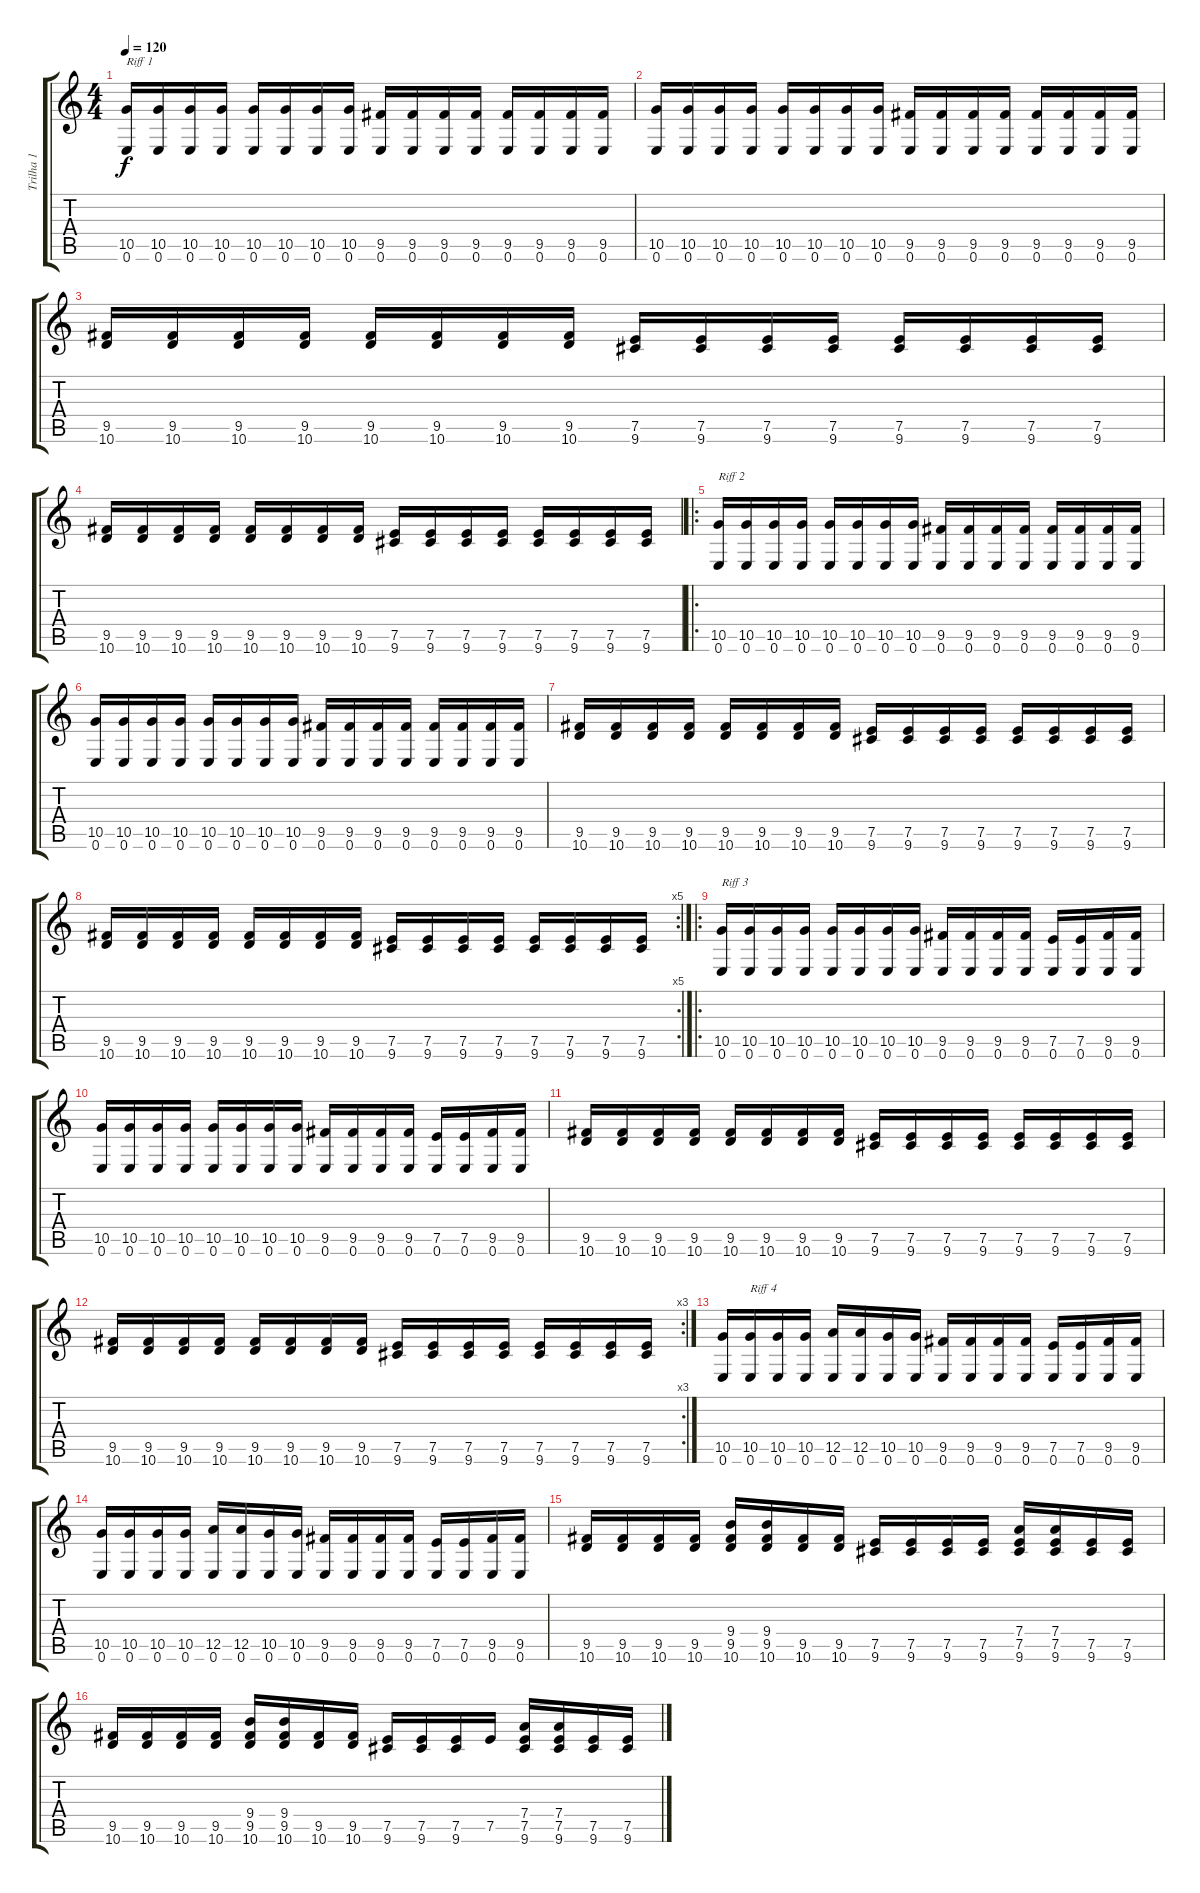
\track ("Trilha 1" "Trilha 1") {instrument acousticguitarnylon}
\staff {score tabs}
\tuning (E4 B3 G3 D3 A2 E2) {hide}
\ts (4 4)
\tempo 120
\clef g2
\ks c
(10.5 0.6).16{txt "Riff 1" dy f instrument acousticguitarnylon} (10.5 0.6).16 (10.5 0.6).16 (10.5 0.6).16 (10.5 0.6).16 (10.5 0.6).16 (10.5 0.6).16 (10.5 0.6).16 (9.5 0.6).16 (9.5 0.6).16 (9.5 0.6).16 (9.5 0.6).16 (9.5 0.6).16 (9.5 0.6).16 (9.5 0.6).16 (9.5 0.6).16 |
(10.5 0.6).16 (10.5 0.6).16 (10.5 0.6).16 (10.5 0.6).16 (10.5 0.6).16 (10.5 0.6).16 (10.5 0.6).16 (10.5 0.6).16 (9.5 0.6).16 (9.5 0.6).16 (9.5 0.6).16 (9.5 0.6).16 (9.5 0.6).16 (9.5 0.6).16 (9.5 0.6).16 (9.5 0.6).16 |
(9.5 10.6).16 (9.5 10.6).16 (9.5 10.6).16 (9.5 10.6).16 (9.5 10.6).16 (9.5 10.6).16 (9.5 10.6).16 (9.5 10.6).16 (7.5 9.6).16 (7.5 9.6).16 (7.5 9.6).16 (7.5 9.6).16 (7.5 9.6).16 (7.5 9.6).16 (7.5 9.6).16 (7.5 9.6).16 |
(9.5 10.6).16 (9.5 10.6).16 (9.5 10.6).16 (9.5 10.6).16 (9.5 10.6).16 (9.5 10.6).16 (9.5 10.6).16 (9.5 10.6).16 (7.5 9.6).16 (7.5 9.6).16 (7.5 9.6).16 (7.5 9.6).16 (7.5 9.6).16 (7.5 9.6).16 (7.5 9.6).16 (7.5 9.6).16 |
\ro
(10.5 0.6).16{txt "Riff 2"} (10.5 0.6).16 (10.5 0.6).16 (10.5 0.6).16 (10.5 0.6).16 (10.5 0.6).16 (10.5 0.6).16 (10.5 0.6).16 (9.5 0.6).16 (9.5 0.6).16 (9.5 0.6).16 (9.5 0.6).16 (9.5 0.6).16 (9.5 0.6).16 (9.5 0.6).16 (9.5 0.6).16 |
(10.5 0.6).16 (10.5 0.6).16 (10.5 0.6).16 (10.5 0.6).16 (10.5 0.6).16 (10.5 0.6).16 (10.5 0.6).16 (10.5 0.6).16 (9.5 0.6).16 (9.5 0.6).16 (9.5 0.6).16 (9.5 0.6).16 (9.5 0.6).16 (9.5 0.6).16 (9.5 0.6).16 (9.5 0.6).16 |
(9.5 10.6).16 (9.5 10.6).16 (9.5 10.6).16 (9.5 10.6).16 (9.5 10.6).16 (9.5 10.6).16 (9.5 10.6).16 (9.5 10.6).16 (7.5 9.6).16 (7.5 9.6).16 (7.5 9.6).16 (7.5 9.6).16 (7.5 9.6).16 (7.5 9.6).16 (7.5 9.6).16 (7.5 9.6).16 |
\rc 5
(9.5 10.6).16 (9.5 10.6).16 (9.5 10.6).16 (9.5 10.6).16 (9.5 10.6).16 (9.5 10.6).16 (9.5 10.6).16 (9.5 10.6).16 (7.5 9.6).16 (7.5 9.6).16 (7.5 9.6).16 (7.5 9.6).16 (7.5 9.6).16 (7.5 9.6).16 (7.5 9.6).16 (7.5 9.6).16 |
\ro
(10.5 0.6).16{txt "Riff 3"} (10.5 0.6).16 (10.5 0.6).16 (10.5 0.6).16 (10.5 0.6).16 (10.5 0.6).16 (10.5 0.6).16 (10.5 0.6).16 (9.5 0.6).16 (9.5 0.6).16 (9.5 0.6).16 (9.5 0.6).16 (7.5 0.6).16 (7.5 0.6).16 (9.5 0.6).16 (9.5 0.6).16 |
(10.5 0.6).16 (10.5 0.6).16 (10.5 0.6).16 (10.5 0.6).16 (10.5 0.6).16 (10.5 0.6).16 (10.5 0.6).16 (10.5 0.6).16 (9.5 0.6).16 (9.5 0.6).16 (9.5 0.6).16 (9.5 0.6).16 (7.5 0.6).16 (7.5 0.6).16 (9.5 0.6).16 (9.5 0.6).16 |
(9.5 10.6).16 (9.5 10.6).16 (9.5 10.6).16 (9.5 10.6).16 (9.5 10.6).16 (9.5 10.6).16 (9.5 10.6).16 (9.5 10.6).16 (7.5 9.6).16 (7.5 9.6).16 (7.5 9.6).16 (7.5 9.6).16 (7.5 9.6).16 (7.5 9.6).16 (7.5 9.6).16 (7.5 9.6).16 |
\rc 3
(9.5 10.6).16 (9.5 10.6).16 (9.5 10.6).16 (9.5 10.6).16 (9.5 10.6).16 (9.5 10.6).16 (9.5 10.6).16 (9.5 10.6).16 (7.5 9.6).16 (7.5 9.6).16 (7.5 9.6).16 (7.5 9.6).16 (7.5 9.6).16 (7.5 9.6).16 (7.5 9.6).16 (7.5 9.6).16 |
(10.5 0.6).16 (10.5 0.6).16{txt "Riff 4"} (10.5 0.6).16 (10.5 0.6).16 (12.5 0.6).16 (12.5 0.6).16 (10.5 0.6).16 (10.5 0.6).16 (9.5 0.6).16 (9.5 0.6).16 (9.5 0.6).16 (9.5 0.6).16 (7.5 0.6).16 (7.5 0.6).16 (9.5 0.6).16 (9.5 0.6).16 |
(10.5 0.6).16 (10.5 0.6).16 (10.5 0.6).16 (10.5 0.6).16 (12.5 0.6).16 (12.5 0.6).16 (10.5 0.6).16 (10.5 0.6).16 (9.5 0.6).16 (9.5 0.6).16 (9.5 0.6).16 (9.5 0.6).16 (7.5 0.6).16 (7.5 0.6).16 (9.5 0.6).16 (9.5 0.6).16 |
(9.5 10.6).16 (9.5 10.6).16 (9.5 10.6).16 (9.5 10.6).16 (9.4 9.5 10.6).16 (9.4 9.5 10.6).16 (9.5 10.6).16 (9.5 10.6).16 (7.5 9.6).16 (7.5 9.6).16 (7.5 9.6).16 (7.5 9.6).16 (7.4 7.5 9.6).16 (7.4 7.5 9.6).16 (7.5 9.6).16 (7.5 9.6).16 |
(9.5 10.6).16 (9.5 10.6).16 (9.5 10.6).16 (9.5 10.6).16 (9.4 9.5 10.6).16 (9.4 9.5 10.6).16 (9.5 10.6).16 (9.5 10.6).16 (7.5 9.6).16 (7.5 9.6).16 (7.5 9.6).16 7.5.16 (7.4 7.5 9.6).16 (7.4 7.5 9.6).16 (7.5 9.6).16 (7.5 9.6).16
